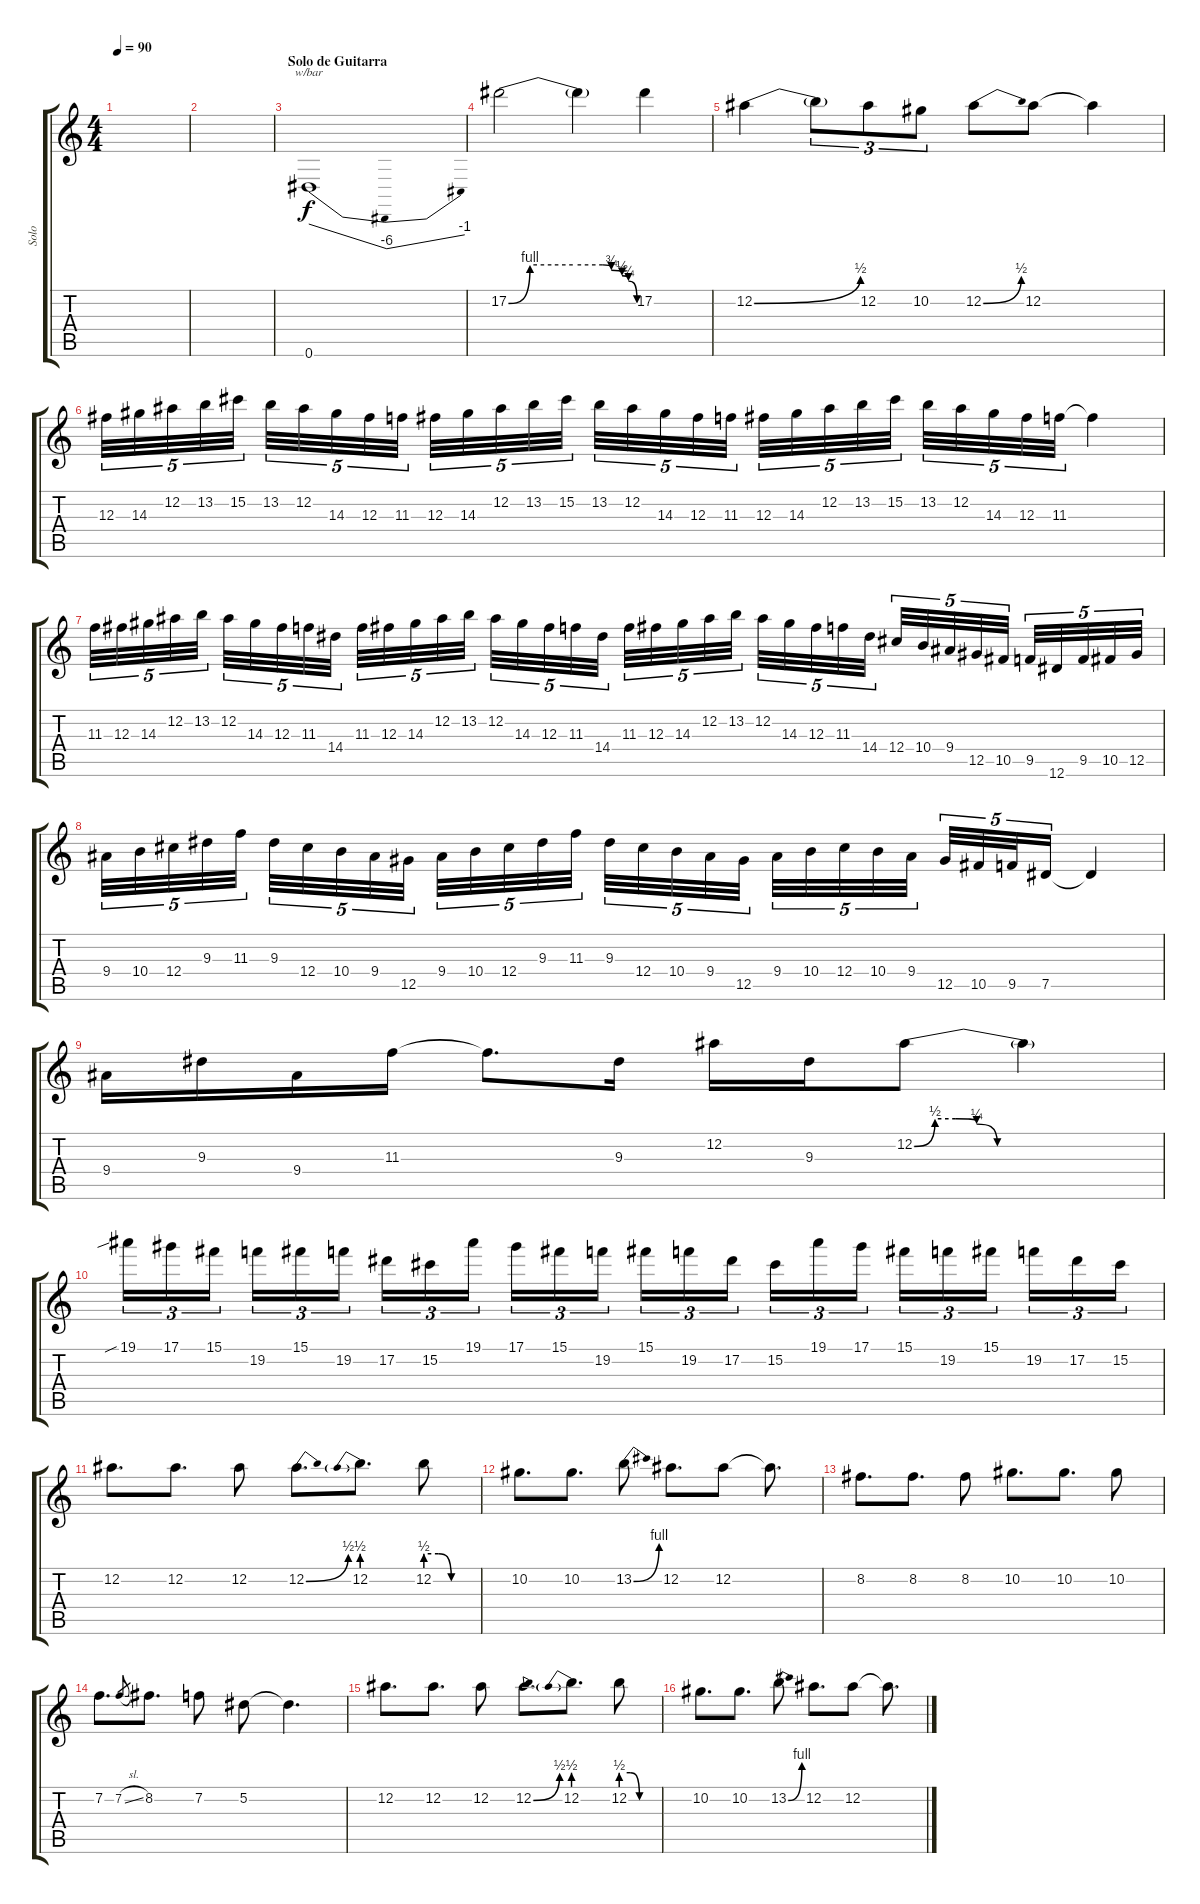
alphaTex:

\track ("Solo" "Solo") {instrument distortionguitar}
\staff {score tabs}
\tuning (Eb4 Bb3 Gb3 Db3 Ab2 Eb2) {hide}
\ts (4 4)
\tempo 90
\clef g2
\ks c
|
|
\section ("" "Solo de Guitarra")
0.6.1{tbe (dip default 0 0 55 -24 60 -4)} |
17.2{be (custom 0 0 10 4 20 4 30 4 44 4 48 3 53 2 56 1 60 0)}.2 17.2{t}.4 17.2.4 |
12.2{be (bend 0 0 60 2)}.4 12.2{t}.8{tu (3 2)} 12.2.8{tu (3 2)} 10.2.8{tu (3 2)} 12.2{be (bend 0 0 60 2)}.8 12.2.8 12.2{t}.4 |
12.3.32{tu (5 4)} 14.3.32{tu (5 4)} 12.2.32{tu (5 4)} 13.2.32{tu (5 4)} 15.2.32{tu (5 4) beam splitsecondary} 13.2.32{tu (5 4)} 12.2.32{tu (5 4)} 14.3.32{tu (5 4)} 12.3.32{tu (5 4)} 11.3.32{tu (5 4)} 12.3.32{tu (5 4)} 14.3.32{tu (5 4)} 12.2.32{tu (5 4)} 13.2.32{tu (5 4)} 15.2.32{tu (5 4) beam splitsecondary} 13.2.32{tu (5 4)} 12.2.32{tu (5 4)} 14.3.32{tu (5 4)} 12.3.32{tu (5 4)} 11.3.32{tu (5 4)} 12.3.32{tu (5 4)} 14.3.32{tu (5 4)} 12.2.32{tu (5 4)} 13.2.32{tu (5 4)} 15.2.32{tu (5 4) beam splitsecondary} 13.2.32{tu (5 4)} 12.2.32{tu (5 4)} 14.3.32{tu (5 4)} 12.3.32{tu (5 4)} 11.3.32{tu (5 4)} 11.3{t}.4 |
11.3.32{tu (5 4)} 12.3.32{tu (5 4)} 14.3.32{tu (5 4)} 12.2.32{tu (5 4)} 13.2.32{tu (5 4) beam splitsecondary} 12.2.32{tu (5 4)} 14.3.32{tu (5 4)} 12.3.32{tu (5 4)} 11.3.32{tu (5 4)} 14.4.32{tu (5 4)} 11.3.32{tu (5 4)} 12.3.32{tu (5 4)} 14.3.32{tu (5 4)} 12.2.32{tu (5 4)} 13.2.32{tu (5 4) beam splitsecondary} 12.2.32{tu (5 4)} 14.3.32{tu (5 4)} 12.3.32{tu (5 4)} 11.3.32{tu (5 4)} 14.4.32{tu (5 4)} 11.3.32{tu (5 4)} 12.3.32{tu (5 4)} 14.3.32{tu (5 4)} 12.2.32{tu (5 4)} 13.2.32{tu (5 4) beam splitsecondary} 12.2.32{tu (5 4)} 14.3.32{tu (5 4)} 12.3.32{tu (5 4)} 11.3.32{tu (5 4)} 14.4.32{tu (5 4)} 12.4.32{tu (5 4)} 10.4.32{tu (5 4)} 9.4.32{tu (5 4)} 12.5.32{tu (5 4)} 10.5.32{tu (5 4) beam splitsecondary} 9.5.32{tu (5 4)} 12.6.32{tu (5 4)} 9.5.32{tu (5 4)} 10.5.32{tu (5 4)} 12.5.32{tu (5 4)} |
9.4.32{tu (5 4)} 10.4.32{tu (5 4)} 12.4.32{tu (5 4)} 9.3.32{tu (5 4)} 11.3.32{tu (5 4) beam splitsecondary} 9.3.32{tu (5 4)} 12.4.32{tu (5 4)} 10.4.32{tu (5 4)} 9.4.32{tu (5 4)} 12.5.32{tu (5 4)} 9.4.32{tu (5 4)} 10.4.32{tu (5 4)} 12.4.32{tu (5 4)} 9.3.32{tu (5 4)} 11.3.32{tu (5 4) beam splitsecondary} 9.3.32{tu (5 4)} 12.4.32{tu (5 4)} 10.4.32{tu (5 4)} 9.4.32{tu (5 4)} 12.5.32{tu (5 4)} 9.4.32{tu (5 4)} 10.4.32{tu (5 4)} 12.4.32{tu (5 4)} 10.4.32{tu (5 4)} 9.4.32{tu (5 4) beam splitsecondary} 12.5.32{tu (5 4)} 10.5.32{tu (5 4)} 9.5.32{tu (5 4)} 7.5.16{tu (5 4)} 7.5{t}.4 |
9.4.16 9.3.16 9.4.16 11.3.16 11.3{t}.8{d} 9.3.16 12.2.16 9.3.16 12.2{be (custom 0 0 5 2 10 2 15 1 20 0 30 0 60 0)}.8 12.2{t}.4 |
19.1{sib}.16{tu (3 2)} 17.1.16{tu (3 2)} 15.1.16{tu (3 2) beam splitsecondary} 19.2.16{tu (3 2)} 15.1.16{tu (3 2)} 19.2.16{tu (3 2)} 17.2.16{tu (3 2)} 15.2.16{tu (3 2)} 19.1.16{tu (3 2) beam splitsecondary} 17.1.16{tu (3 2)} 15.1.16{tu (3 2)} 19.2.16{tu (3 2)} 15.1.16{tu (3 2)} 19.2.16{tu (3 2)} 17.2.16{tu (3 2) beam splitsecondary} 15.2.16{tu (3 2)} 19.1.16{tu (3 2)} 17.1.16{tu (3 2)} 15.1.16{tu (3 2)} 19.2.16{tu (3 2)} 15.1.16{tu (3 2) beam splitsecondary} 19.2.16{tu (3 2)} 17.2.16{tu (3 2)} 15.2.16{tu (3 2)} |
12.2.8{d} 12.2.8{d} 12.2.8 12.2{be (bend 0 0 60 2)}.8{d} 12.2{be (prebend 0 2 60 2)}.8{d} 12.2{be (custom 0 2 15 2 30 0 60 0)}.8 |
10.2.8{d} 10.2.8{d} 13.2{be (bend 0 0 60 4)}.8 12.2.8{d} 12.2.8 12.2{t}.8{d} |
8.2.8{d} 8.2.8{d} 8.2.8 10.2.8{d} 10.2.8{d} 10.2.8 |
7.2.8{d} 7.2{sl}.8{gr} 8.2.8{d} 7.2.8 5.2.8 5.2{t}.4{d} |
12.2.8{d} 12.2.8{d} 12.2.8 12.2{be (bend 0 0 60 2)}.8{d} 12.2{be (prebend 0 2 60 2)}.8{d} 12.2{be (custom 0 2 15 2 30 0 60 0)}.8 |
10.2.8{d} 10.2.8{d} 13.2{be (bend 0 0 60 4)}.8 12.2.8{d} 12.2.8 12.2{t}.8{d}
